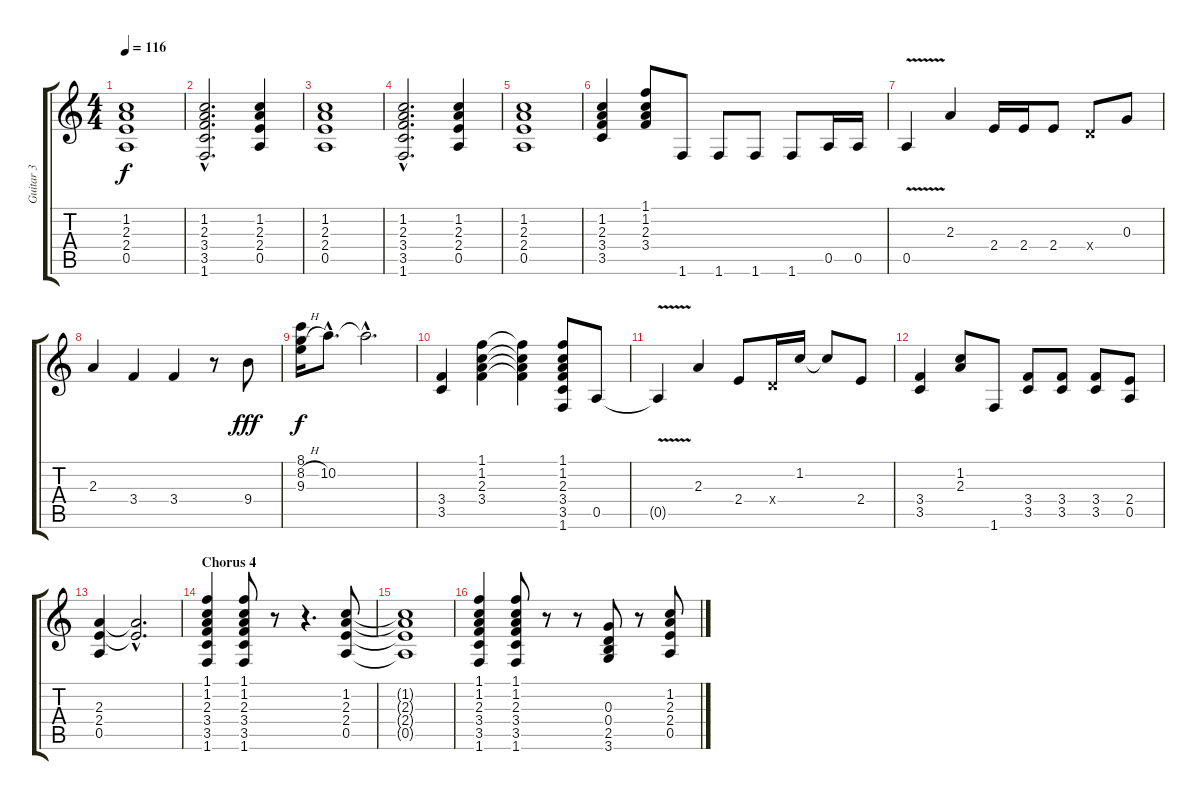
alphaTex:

\track ("Guitar 3" "Guitar 3") {instrument overdrivenguitar}
\staff {score tabs}
\tuning (E4 B3 G3 D3 A2 E2) {hide}
\ts (4 4)
\tempo 116
\clef g2
\ks c
(1.2 2.3 2.4 0.5).1{dy f} |
(1.2{hac} 2.3{hac} 3.4{hac} 3.5{hac} 1.6{hac}).2{d} (1.2 2.3 2.4 0.5).4 |
(1.2 2.3 2.4 0.5).1 |
(1.2{hac} 2.3{hac} 3.4{hac} 3.5{hac} 1.6{hac}).2{d} (1.2 2.3 2.4 0.5).4 |
(1.2 2.3 2.4 0.5).1 |
(1.2 2.3 3.4 3.5).4 (1.1 1.2 2.3 3.4).8 1.6.8 1.6.8 1.6.8 1.6.8 0.5.16 0.5.16 |
0.5{v}.4 2.3.4 2.4.16 2.4.16 2.4.8 0.4{x}.8 0.3.8 |
2.3.4 3.4.4 3.4.4 r.8 9.4.8{dy fff} |
(8.1 8.2{h} 9.3).16{dy f} 10.2{hac}.8{d} 10.2{hac t}.2{d} |
(3.4 3.5).4 (1.1 1.2 2.3 3.4).4 (1.1{t} 1.2{t} 2.3{t} 3.4{t}).4 (1.1 1.2 2.3 3.4 3.5 1.6).8 0.5.8 |
0.5{v t}.4 2.3.4 2.4.8 0.4{x}.16 1.2.16 1.2{t}.8 2.4.8 |
(3.4 3.5).4 (1.2 2.3).8 1.6.8 (3.4 3.5).8 (3.4 3.5).8 (3.4 3.5).8 (2.4 0.5).8 |
(2.3 2.4 0.5).4 (2.3{hac t} 2.4{hac t}).2{d} |
\section ("" "Chorus 4")
(1.1 1.2 2.3 3.4 3.5 1.6).4 (1.1 1.2 2.3 3.4 3.5 1.6).8 r.8 r.4{d} (1.2 2.3 2.4 0.5).8 |
(1.2{t} 2.3{t} 2.4{t} 0.5{t}).1 |
(1.1 1.2 2.3 3.4 3.5 1.6).4 (1.1 1.2 2.3 3.4 3.5 1.6).8 r.8 r.8 (0.3 0.4 2.5 3.6).8 r.8 (1.2 2.3 2.4 0.5).8
